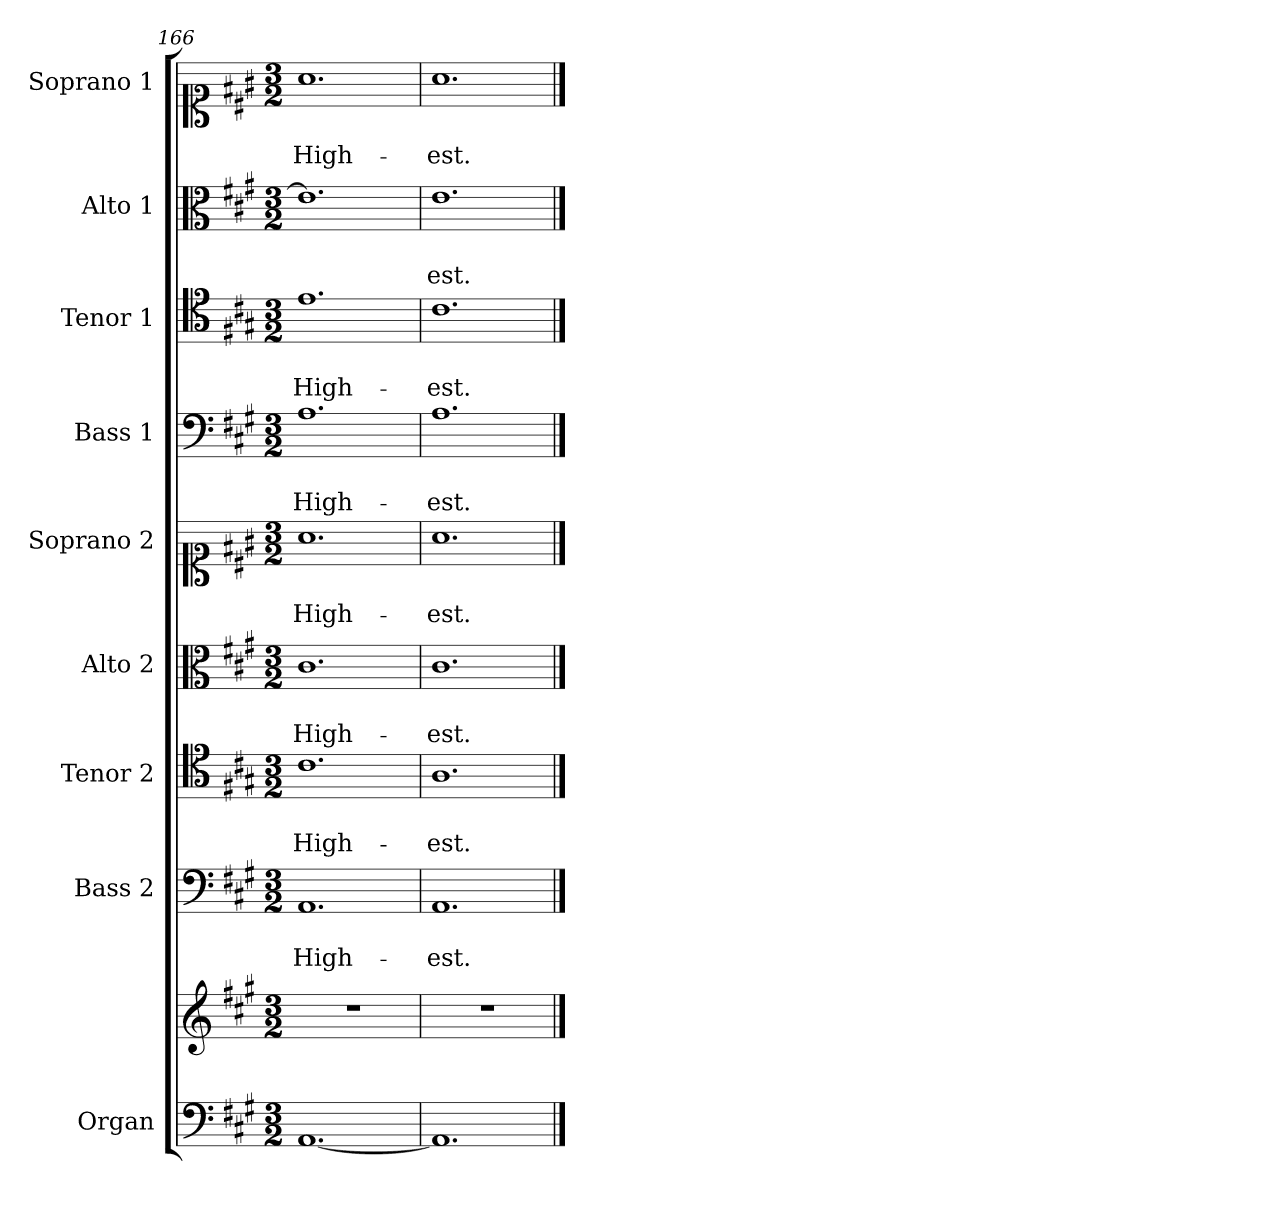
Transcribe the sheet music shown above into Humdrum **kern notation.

**kern	**kern	**kern	**text	**text	**kern	**text	**text	**kern	**text	**text	**kern	**text	**text	**kern	**text	**text	**kern	**text	**text	**kern	**text	**text	**kern	**text	**text
*part9	*part9	*part8	*part8	*part8	*part7	*part7	*part7	*part6	*part6	*part6	*part5	*part5	*part5	*part4	*part4	*part4	*part3	*part3	*part3	*part2	*part2	*part2	*part1	*part1	*part1
*staff10	*staff9	*staff8	*staff8	*staff8	*staff7	*staff7	*staff7	*staff6	*staff6	*staff6	*staff5	*staff5	*staff5	*staff4	*staff4	*staff4	*staff3	*staff3	*staff3	*staff2	*staff2	*staff2	*staff1	*staff1	*staff1
*I"Organ	*	*I"Bass 2	*	*	*I"Tenor 2	*	*	*I"Alto 2	*	*	*I"Soprano 2	*	*	*I"Bass 1	*	*	*I"Tenor 1	*	*	*I"Alto 1	*	*	*I"Soprano 1	*	*
*I'Org.	*	*I'B 2	*	*	*I'T 2	*	*	*I'A 2	*	*	*I'S 2	*	*	*I'B 1	*	*	*I'T 1	*	*	*I'A 1	*	*	*I'S 1	*	*
*clefF4	*clefG2	*clefF4	*	*	*clefC4	*	*	*clefC3	*	*	*clefC1	*	*	*clefF4	*	*	*clefC4	*	*	*clefC3	*	*	*clefC1	*	*
*k[f#c#g#]	*k[f#c#g#]	*k[f#c#g#]	*	*	*k[f#c#g#]	*	*	*k[f#c#g#]	*	*	*k[f#c#g#]	*	*	*k[f#c#g#]	*	*	*k[f#c#g#]	*	*	*k[f#c#g#]	*	*	*k[f#c#g#]	*	*
*A:	*A:	*A:	*	*	*A:	*	*	*A:	*	*	*A:	*	*	*A:	*	*	*A:	*	*	*A:	*	*	*A:	*	*
*M3/2	*M3/2	*M3/2	*	*	*M3/2	*	*	*M3/2	*	*	*M3/2	*	*	*M3/2	*	*	*M3/2	*	*	*M3/2	*	*	*M3/2	*	*
=166	=166	=166	=166	=166	=166	=166	=166	=166	=166	=166	=166	=166	=166	=166	=166	=166	=166	=166	=166	=166	=166	=166	=166	=166	=166
!	!	!	!	!LO:LY:b	!	!	!LO:LY:b	!	!	!LO:LY:b	!	!	!LO:LY:b	!	!	!LO:LY:b	!	!	!LO:LY:b	!	!	!	!	!	!LO:LY:b
[1.AA	1.r	1.AA	.	High-	1.c#	.	High-	1.c#	.	High-	1.a	.	High-	1.A	.	High-	1.e	.	High-	1.e]	.	.	1.a	.	High-
=167	=167	=167	=167	=167	=167	=167	=167	=167	=167	=167	=167	=167	=167	=167	=167	=167	=167	=167	=167	=167	=167	=167	=167	=167	=167
!	!	!	!	!LO:LY:b	!	!	!LO:LY:b	!	!	!LO:LY:b	!	!	!LO:LY:b	!	!	!LO:LY:b	!	!	!LO:LY:b	!	!	!LO:LY:b	!	!	!LO:LY:b
1.AA]	1.r	1.AA	.	-est.	1.A	.	-est.	1.c#	.	-est.	1.a	.	-est.	1.A	.	-est.	1.c#	.	-est.	1.e	.	-est.	1.a	.	-est.
==	==	==	==	==	==	==	==	==	==	==	==	==	==	==	==	==	==	==	==	==	==	==	==	==	==
*-	*-	*-	*-	*-	*-	*-	*-	*-	*-	*-	*-	*-	*-	*-	*-	*-	*-	*-	*-	*-	*-	*-	*-	*-	*-
